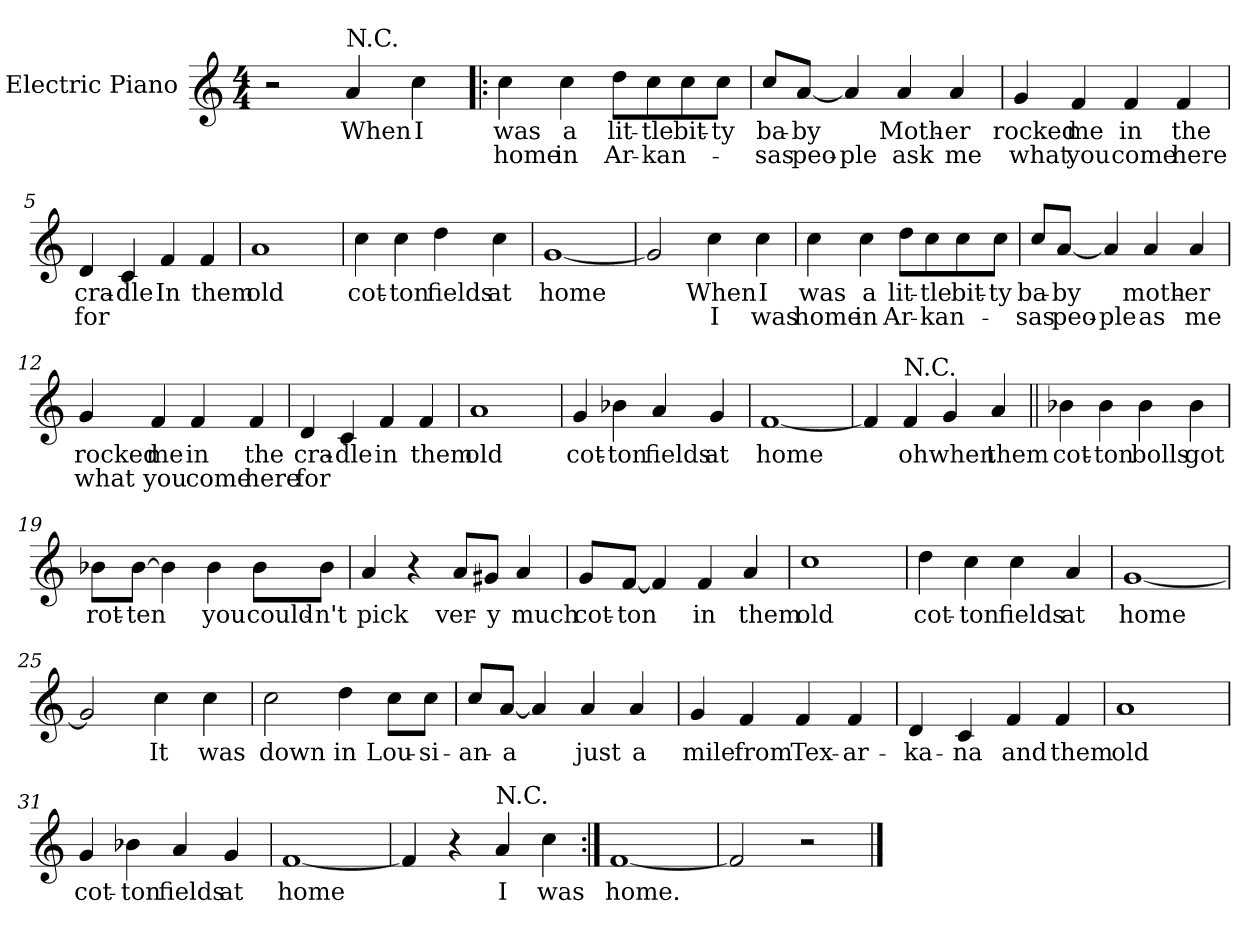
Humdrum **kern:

**kern	**text	**text
*part1	*part1	*part1
*staff1	*staff1	*staff1
*I"Electric Piano	*	*
*I'E.Pno	*	*
*clefG2	*	*
*k[]	*	*
*C:	*	*
*M4/4	*	*
=1	=1	=1
2r	.	.
!LO:TX:a:t=N.C.	!	!
4a/	When	.
4cc\	I	.
=2!|:	=2!|:	=2!|:
4cc\	was	home
4cc\	a	in
8dd\L	lit-	Ar-
8cc\	-tle	-kan-
8cc\	bit-	.
8cc\J	-ty	.
=3	=3	=3
8cc/L	ba-	sas
[8a/J	-by	peo-
4a/]	.	-ple
4a/	Moth-	ask
4a/	-er	me
=4	=4	=4
4g/	rocked	what
4f/	me	you
4f/	in	come
4f/	the	here
=5	=5	=5
4d/	cra-	for
4c/	-dle	.
4f/	In	.
4f/	them	.
!!LO:LB:g=z
=6	=6	=6
1a	old	.
=7	=7	=7
4cc\	cot-	.
4cc\	-ton	.
4dd\	fields	.
4cc\	at	.
=8	=8	=8
[1g	home	.
=9	=9	=9
2g/]	.	.
4cc\	When	I
4cc\	I	was
!!LO:LB:g=z
=10	=10	=10
4cc\	was	home
4cc\	a	in
8dd\L	lit-	Ar-
8cc\	-tle	-kan-
8cc\	bit-	.
8cc\J	-ty	.
=11	=11	=11
8cc/L	ba-	sas
[8a/J	-by	peo-
4a/]	.	-ple
4a/	moth-	as
4a/	-er	me
=12	=12	=12
4g/	rocked	what
4f/	me	you
4f/	in	come
4f/	the	here
=13	=13	=13
4d/	cra-	for
4c/	dle	.
4f/	in	.
4f/	them	.
!!LO:LB:g=z
=14	=14	=14
1a	old	.
=15	=15	=15
4g/	cot-	.
4b-X\	-ton	.
4a/	fields	.
4g/	at	.
=16	=16	=16
[1f	home	.
=17	=17	=17
4f/]	.	.
!LO:TX:a:t=N.C.	!	!
4f/	oh	.
4g/	when	.
4a/	them	.
!!LO:LB:g=z
=18||	=18||	=18||
4b-X\	cot-	.
4b-\	-ton	.
4b-\	bolls	.
4b-\	got	.
=19	=19	=19
8b-X\L	rot-	.
[8b-\J	-ten	.
4b-\]	.	.
4b-\	you	.
8b-\L	could-	.
8b-\J	-n't	.
=20	=20	=20
4a/	pick	.
4r	.	.
8a/L	ver-	.
8g#X/J	-y	.
4a/	much	.
=21	=21	=21
8g/L	cot-	.
[8f/J	-ton	.
4f/]	.	.
4f/	in	.
4a/	them	.
!!LO:LB:g=z
=22	=22	=22
1cc	old	.
=23	=23	=23
4dd\	cot-	.
4cc\	-ton	.
4cc\	fields	.
4a/	at	.
=24	=24	=24
[1g	home	.
=25	=25	=25
2g/]	.	.
4cc\	It	.
4cc\	was	.
!!LO:LB:g=z
=26	=26	=26
2cc\	down	.
4dd\	in	.
8cc\L	Lou-	.
8cc\J	-si-	.
=27	=27	=27
8cc/L	-an-	.
[8a/J	-a	.
4a/]	.	.
4a/	just	.
4a/	a	.
=28	=28	=28
4g/	mile	.
4f/	from	.
4f/	Tex-	.
4f/	ar-	.
=29	=29	=29
4d/	-ka-	.
4c/	-na	.
4f/	and	.
4f/	them	.
!!LO:LB:g=z
=30	=30	=30
1a	old	.
=31	=31	=31
4g/	cot-	.
4b-X\	-ton	.
4a/	fields	.
4g/	at	.
=32	=32	=32
[1f	home	.
=33	=33	=33
4f/]	.	.
4r	.	.
!LO:TX:a:t=N.C.	!	!
4a/	I	.
4cc\	was	.
=34:|!	=34:|!	=34:|!
[1f	home.	.
=35	=35	=35
2f/]	.	.
2r	.	.
==	==	==
*-	*-	*-
